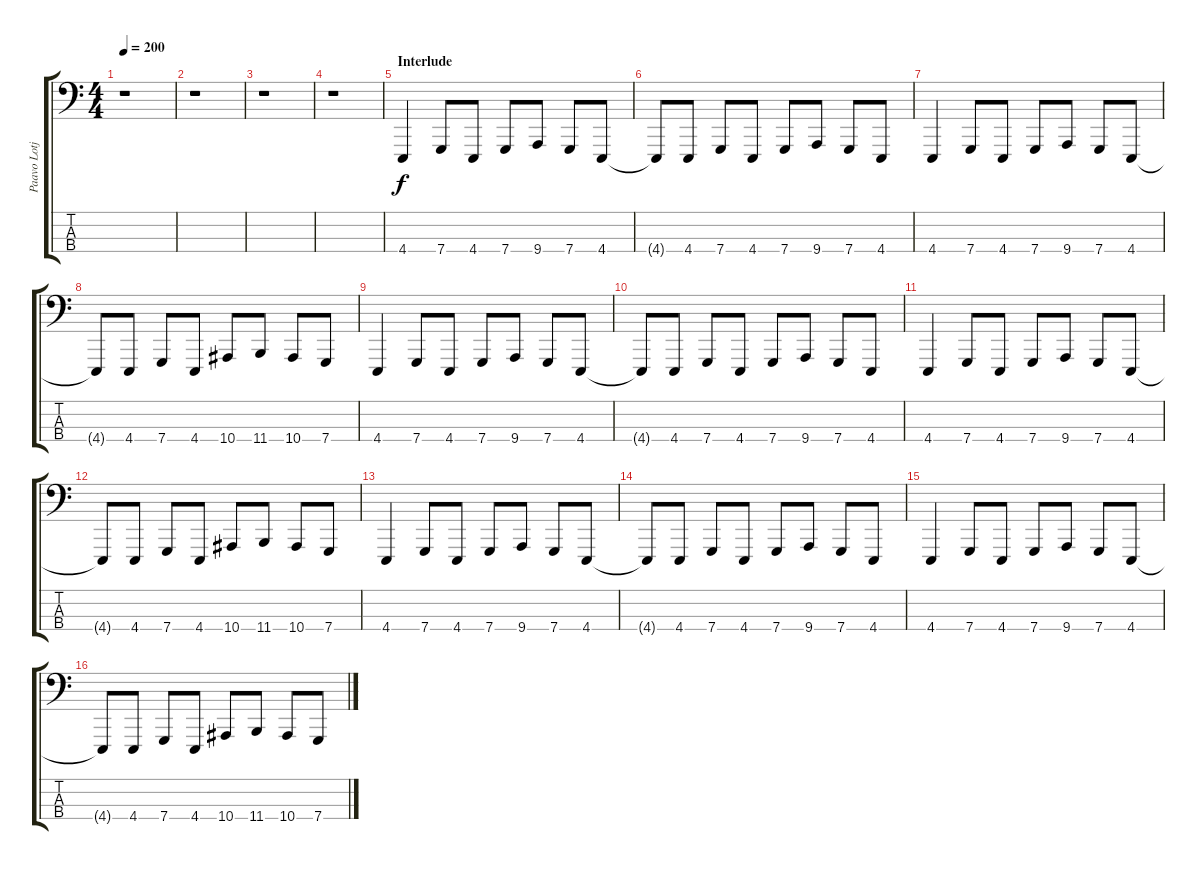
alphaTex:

\track ("Paavo Lotjonen 2" "Paavo Lotj") {instrument pizzicatostrings}
\staff {score tabs}
\tuning (G2 D2 G1 C1) {hide}
\ts (4 4)
\tempo 200
\clef f4
\ks c
r.1{dy f} |
r.1 |
r.1 |
r.1 |
\section ("" "Interlude")
4.4.4 7.4.8 4.4.8 7.4.8 9.4.8 7.4.8 4.4.8 |
4.4{t}.8 4.4.8 7.4.8 4.4.8 7.4.8 9.4.8 7.4.8 4.4.8 |
4.4.4 7.4.8 4.4.8 7.4.8 9.4.8 7.4.8 4.4.8 |
4.4{t}.8 4.4.8 7.4.8 4.4.8 10.4.8 11.4.8 10.4.8 7.4.8 |
4.4.4 7.4.8 4.4.8 7.4.8 9.4.8 7.4.8 4.4.8 |
4.4{t}.8 4.4.8 7.4.8 4.4.8 7.4.8 9.4.8 7.4.8 4.4.8 |
4.4.4 7.4.8 4.4.8 7.4.8 9.4.8 7.4.8 4.4.8 |
4.4{t}.8 4.4.8 7.4.8 4.4.8 10.4.8 11.4.8 10.4.8 7.4.8 |
4.4.4 7.4.8 4.4.8 7.4.8 9.4.8 7.4.8 4.4.8 |
4.4{t}.8 4.4.8 7.4.8 4.4.8 7.4.8 9.4.8 7.4.8 4.4.8 |
4.4.4 7.4.8 4.4.8 7.4.8 9.4.8 7.4.8 4.4.8 |
4.4{t}.8 4.4.8 7.4.8 4.4.8 10.4.8 11.4.8 10.4.8 7.4.8
